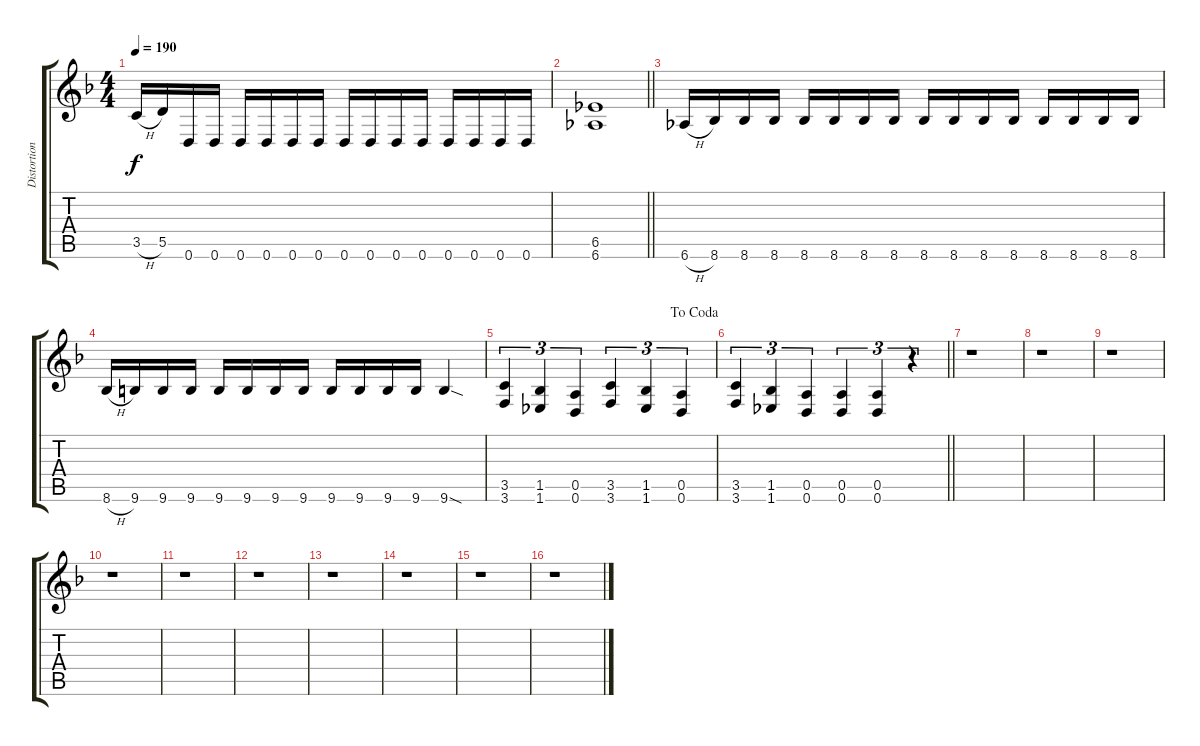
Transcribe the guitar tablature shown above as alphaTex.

\track ("Distortion" "Distortion") {instrument distortionguitar}
\staff {score tabs}
\tuning (E4 B3 G3 D3 A2 D2) {hide}
\ts (4 4)
\tempo 190
\clef g2
\ks f
3.5{h}.16{dy f} 5.5.16 0.6.16 0.6.16 0.6.16 0.6.16 0.6.16 0.6.16 0.6.16 0.6.16 0.6.16 0.6.16 0.6.16 0.6.16 0.6.16 0.6.16 |
\barLineRight lightlight
(6.5 6.6).1 |
6.6{h}.16 8.6.16 8.6.16 8.6.16 8.6.16 8.6.16 8.6.16 8.6.16 8.6.16 8.6.16 8.6.16 8.6.16 8.6.16 8.6.16 8.6.16 8.6.16 |
8.6{h}.16 9.6.16 9.6.16 9.6.16 9.6.16 9.6.16 9.6.16 9.6.16 9.6.16 9.6.16 9.6.16 9.6.16 9.6{sod}.4 |
\jump dacoda
(3.5 3.6).4{tu (3 2)} (1.5 1.6).4{tu (3 2)} (0.5 0.6).4{tu (3 2)} (3.5 3.6).4{tu (3 2)} (1.5 1.6).4{tu (3 2)} (0.5 0.6).4{tu (3 2)} |
\barLineRight lightlight
(3.5 3.6).4{tu (3 2)} (1.5 1.6).4{tu (3 2)} (0.5 0.6).4{tu (3 2)} (0.5 0.6).4{tu (3 2)} (0.5 0.6).4{tu (3 2)} r.4{tu (3 2)} |
r.1 |
r.1 |
r.1 |
r.1 |
r.1 |
r.1 |
r.1 |
r.1 |
r.1 |
r.1
